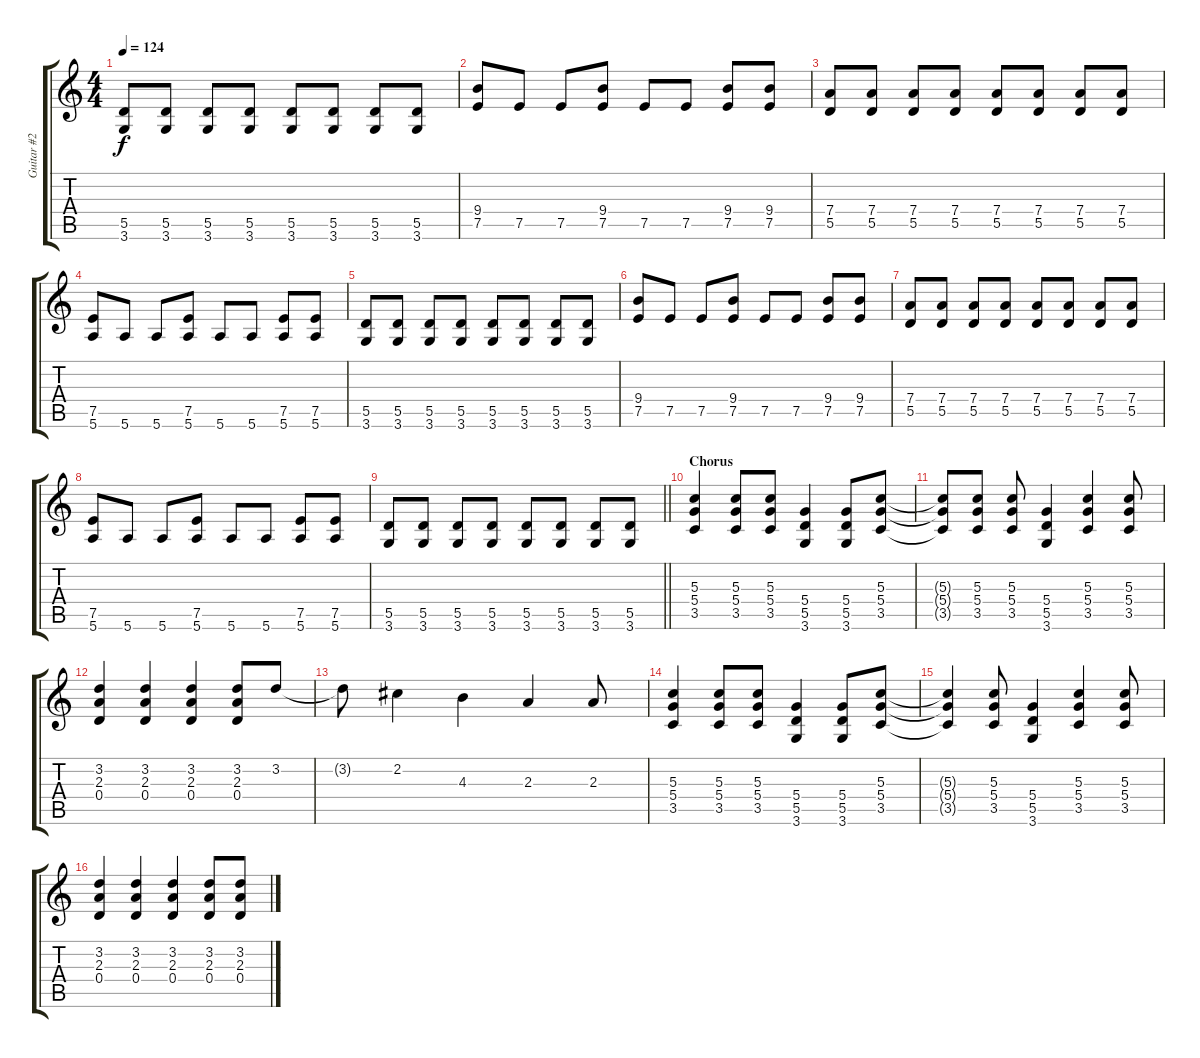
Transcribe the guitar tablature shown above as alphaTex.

\track ("Guitar #2" "Guitar #2") {instrument distortionguitar}
\staff {score tabs}
\tuning (E4 B3 G3 D3 A2 E2) {hide}
\ts (4 4)
\tempo 124
\clef g2
\ks c
(5.5 3.6).8{dy f} (5.5 3.6).8 (5.5 3.6).8 (5.5 3.6).8 (5.5 3.6).8 (5.5 3.6).8 (5.5 3.6).8 (5.5 3.6).8 |
(9.4 7.5).8 7.5.8 7.5.8 (9.4 7.5).8 7.5.8 7.5.8 (9.4 7.5).8 (9.4 7.5).8 |
(7.4 5.5).8 (7.4 5.5).8 (7.4 5.5).8 (7.4 5.5).8 (7.4 5.5).8 (7.4 5.5).8 (7.4 5.5).8 (7.4 5.5).8 |
(7.5 5.6).8 5.6.8 5.6.8 (7.5 5.6).8 5.6.8 5.6.8 (7.5 5.6).8 (7.5 5.6).8 |
(5.5 3.6).8 (5.5 3.6).8 (5.5 3.6).8 (5.5 3.6).8 (5.5 3.6).8 (5.5 3.6).8 (5.5 3.6).8 (5.5 3.6).8 |
(9.4 7.5).8 7.5.8 7.5.8 (9.4 7.5).8 7.5.8 7.5.8 (9.4 7.5).8 (9.4 7.5).8 |
(7.4 5.5).8 (7.4 5.5).8 (7.4 5.5).8 (7.4 5.5).8 (7.4 5.5).8 (7.4 5.5).8 (7.4 5.5).8 (7.4 5.5).8 |
(7.5 5.6).8 5.6.8 5.6.8 (7.5 5.6).8 5.6.8 5.6.8 (7.5 5.6).8 (7.5 5.6).8 |
\barLineRight lightlight
(5.5 3.6).8 (5.5 3.6).8 (5.5 3.6).8 (5.5 3.6).8 (5.5 3.6).8 (5.5 3.6).8 (5.5 3.6).8 (5.5 3.6).8 |
\section ("" "Chorus")
(5.3 5.4 3.5).4 (5.3 5.4 3.5).8 (5.3 5.4 3.5).8 (5.4 5.5 3.6).4 (5.4 5.5 3.6).8 (5.3 5.4 3.5).8 |
(5.3{t} 5.4{t} 3.5{t}).8 (5.3 5.4 3.5).8 (5.3 5.4 3.5).8 (5.4 5.5 3.6).4 (5.3 5.4 3.5).4 (5.3 5.4 3.5).8 |
(3.2 2.3 0.4).4 (3.2 2.3 0.4).4 (3.2 2.3 0.4).4 (3.2 2.3 0.4).8 3.2.8 |
3.2{t}.8 2.2.4 4.3.4 2.3.4 2.3.8 |
(5.3 5.4 3.5).4 (5.3 5.4 3.5).8 (5.3 5.4 3.5).8 (5.4 5.5 3.6).4 (5.4 5.5 3.6).8 (5.3 5.4 3.5).8 |
(5.3{t} 5.4{t} 3.5{t}).4 (5.3 5.4 3.5).8 (5.4 5.5 3.6).4 (5.3 5.4 3.5).4 (5.3 5.4 3.5).8 |
(3.2 2.3 0.4).4 (3.2 2.3 0.4).4 (3.2 2.3 0.4).4 (3.2 2.3 0.4).8 (3.2 2.3 0.4).8
